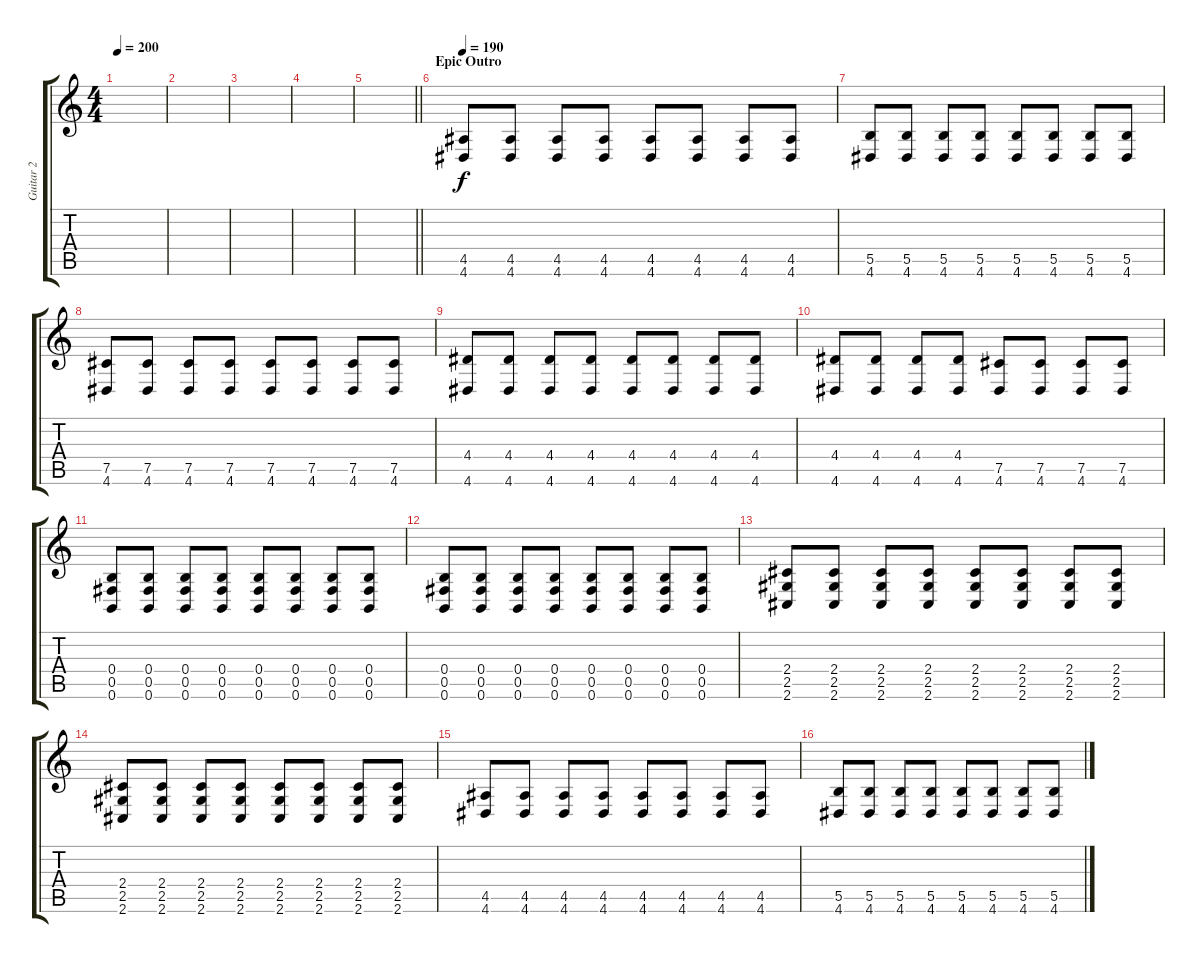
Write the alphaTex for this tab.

\track ("Guitar 2" "Guitar 2") {instrument distortionguitar}
\staff {score tabs}
\tuning (Db4 Ab3 E3 B2 Gb2 B1) {hide}
\ts (4 4)
\tempo 200
\clef g2
\ks c
|
|
|
|
\barLineRight lightlight
|
\section ("" "Epic Outro")
\tempo 190
(4.5 4.6).8{volume 16} (4.5 4.6).8 (4.5 4.6).8 (4.5 4.6).8 (4.5 4.6).8 (4.5 4.6).8 (4.5 4.6).8 (4.5 4.6).8 |
(5.5 4.6).8 (5.5 4.6).8 (5.5 4.6).8 (5.5 4.6).8 (5.5 4.6).8 (5.5 4.6).8 (5.5 4.6).8 (5.5 4.6).8 |
(7.5 4.6).8 (7.5 4.6).8 (7.5 4.6).8 (7.5 4.6).8 (7.5 4.6).8 (7.5 4.6).8 (7.5 4.6).8 (7.5 4.6).8 |
(4.4 4.6).8 (4.4 4.6).8 (4.4 4.6).8 (4.4 4.6).8 (4.4 4.6).8 (4.4 4.6).8 (4.4 4.6).8 (4.4 4.6).8 |
(4.4 4.6).8 (4.4 4.6).8 (4.4 4.6).8 (4.4 4.6).8 (7.5 4.6).8 (7.5 4.6).8 (7.5 4.6).8 (7.5 4.6).8 |
(0.4 0.5 0.6).8 (0.4 0.5 0.6).8 (0.4 0.5 0.6).8 (0.4 0.5 0.6).8 (0.4 0.5 0.6).8 (0.4 0.5 0.6).8 (0.4 0.5 0.6).8 (0.4 0.5 0.6).8 |
(0.4 0.5 0.6).8 (0.4 0.5 0.6).8 (0.4 0.5 0.6).8 (0.4 0.5 0.6).8 (0.4 0.5 0.6).8 (0.4 0.5 0.6).8 (0.4 0.5 0.6).8 (0.4 0.5 0.6).8 |
(2.4 2.5 2.6).8 (2.4 2.5 2.6).8 (2.4 2.5 2.6).8 (2.4 2.5 2.6).8 (2.4 2.5 2.6).8 (2.4 2.5 2.6).8 (2.4 2.5 2.6).8 (2.4 2.5 2.6).8 |
(2.4 2.5 2.6).8 (2.4 2.5 2.6).8 (2.4 2.5 2.6).8 (2.4 2.5 2.6).8 (2.4 2.5 2.6).8 (2.4 2.5 2.6).8 (2.4 2.5 2.6).8 (2.4 2.5 2.6).8 |
(4.5 4.6).8 (4.5 4.6).8 (4.5 4.6).8 (4.5 4.6).8 (4.5 4.6).8 (4.5 4.6).8 (4.5 4.6).8 (4.5 4.6).8 |
(5.5 4.6).8 (5.5 4.6).8 (5.5 4.6).8 (5.5 4.6).8 (5.5 4.6).8 (5.5 4.6).8 (5.5 4.6).8 (5.5 4.6).8
